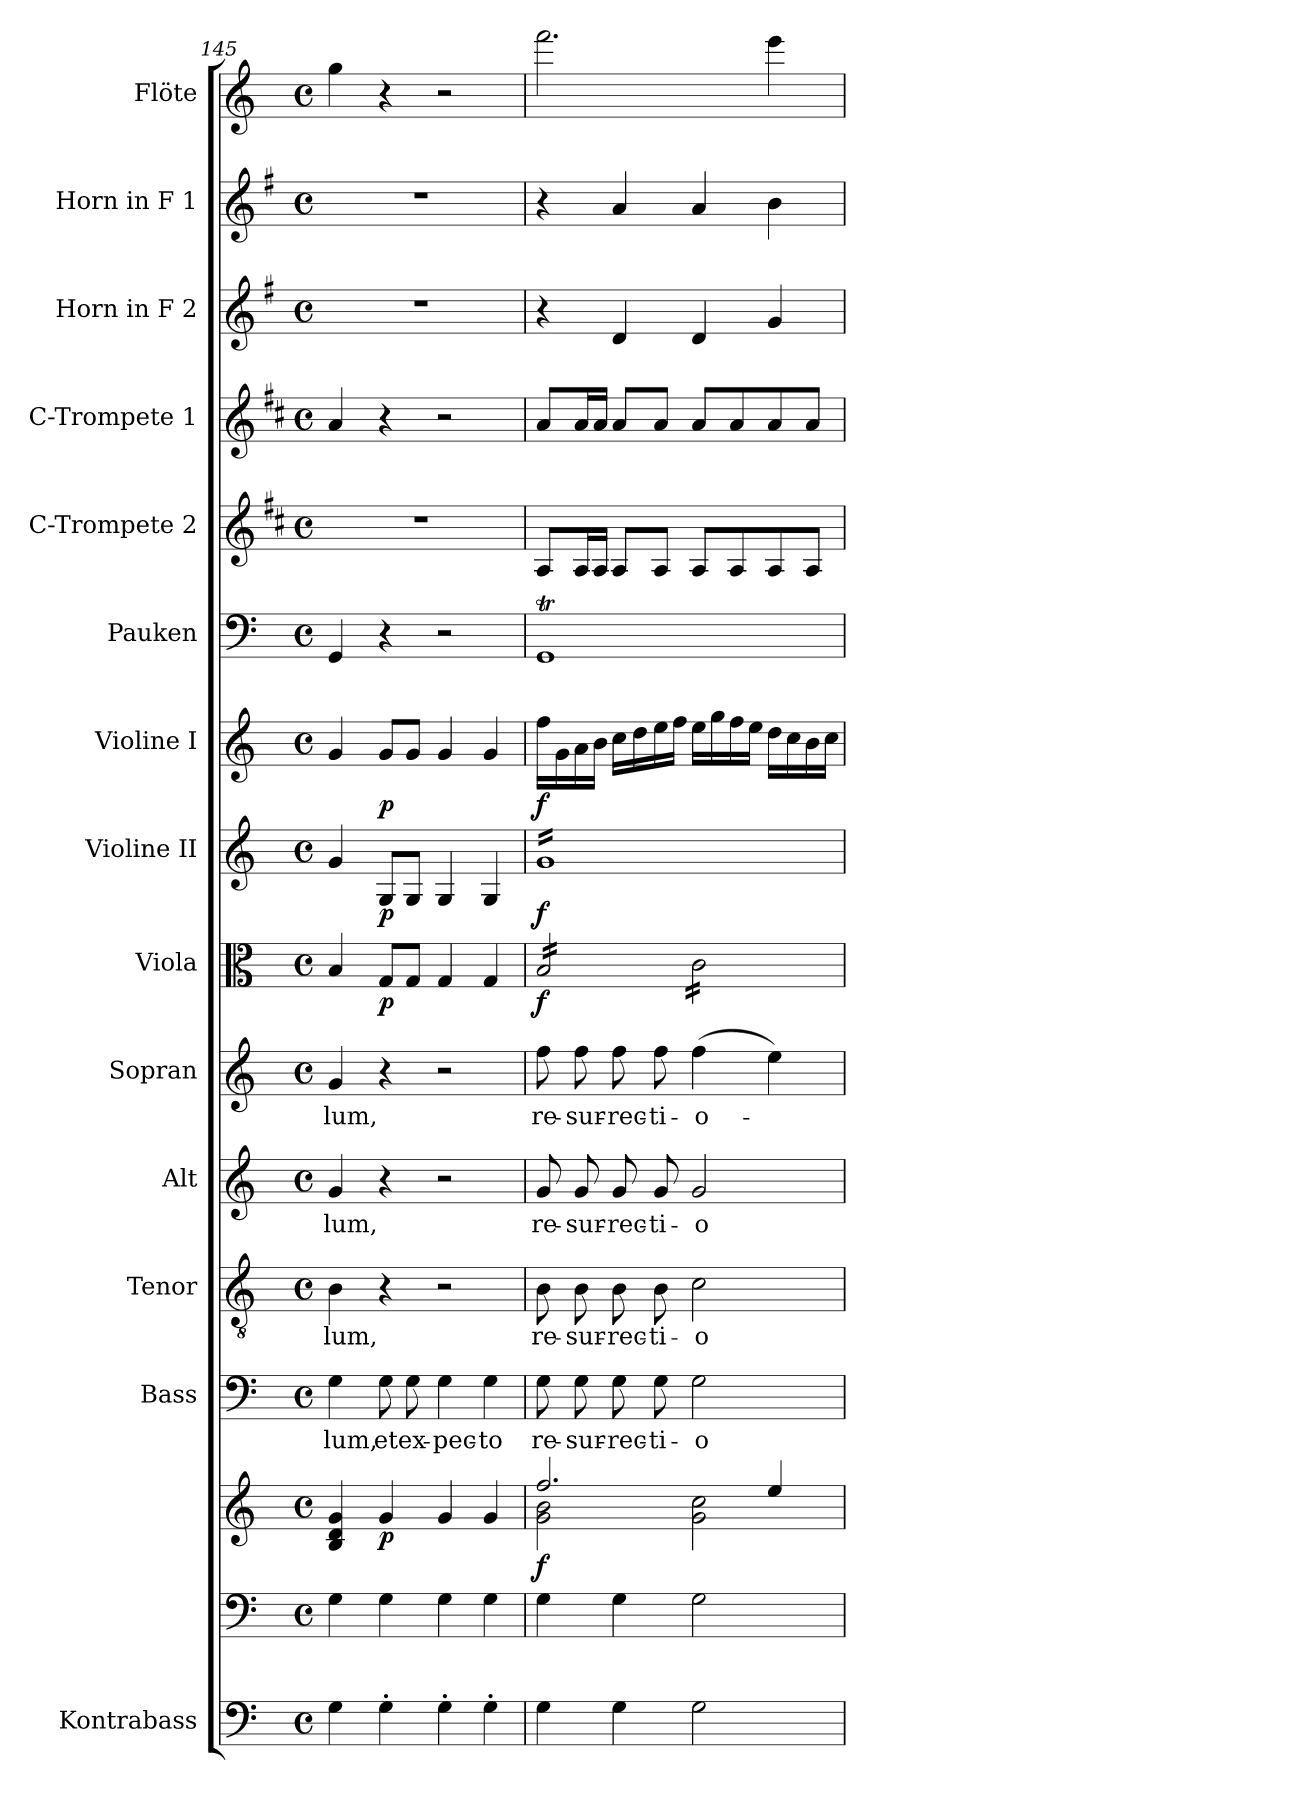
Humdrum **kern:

**kern	**kern	**kern	**dynam	**kern	**text	**kern	**text	**kern	**text	**kern	**text	**kern	**dynam	**kern	**dynam	**kern	**dynam	**kern	**kern	**kern	**kern	**kern	**kern
*part15	*part14	*part14	*part14	*part13	*part13	*part12	*part12	*part11	*part11	*part10	*part10	*part9	*part9	*part8	*part8	*part7	*part7	*part6	*part5	*part4	*part3	*part2	*part1
*staff16	*staff15	*staff14	*staff14/15	*staff13	*staff13	*staff12	*staff12	*staff11	*staff11	*staff10	*staff10	*staff9	*staff9	*staff8	*staff8	*staff7	*staff7	*staff6	*staff5	*staff4	*staff3	*staff2	*staff1
*I"Kontrabass	*	*	*	*I"Bass	*	*I"Tenor	*	*I"Alt	*	*I"Sopran	*	*I"Viola	*	*I"Violine II	*	*I"Violine I	*	*I"Pauken	*I"C-Trompete 2	*I"C-Trompete 1	*I"Horn in F 2	*I"Horn in F 1	*I"Flöte
*I'Kb.	*	*	*	*I'B.	*	*I'T.	*	*I'A.	*	*I'S.	*	*I'Vla.	*	*I'Vl. II	*	*I'Vl. I	*	*I'Pk.	*I'C Trp. 2	*I'C Trp. 1	*	*	*I'Fl.
*clefF4	*clefF4	*clefG2	*	*clefF4	*	*clefGv2	*	*clefG2	*	*clefG2	*	*clefC3	*	*clefG2	*	*clefG2	*	*clefF4	*clefG2	*clefG2	*clefG2	*clefG2	*clefG2
*ITrd7c12	*	*	*	*	*	*	*	*	*	*	*	*	*	*	*	*	*	*	*ITrd1c2	*ITrd1c2	*ITrd4c7	*ITrd4c7	*
*k[]	*k[]	*k[]	*	*k[]	*	*k[]	*	*k[]	*	*k[]	*	*k[]	*	*k[]	*	*k[]	*	*k[]	*k[]	*k[]	*k[]	*k[]	*k[]
*C:	*C:	*C:	*	*C:	*	*C:	*	*C:	*	*C:	*	*C:	*	*C:	*	*C:	*	*C:	*C:	*C:	*C:	*C:	*C:
*M4/4	*M4/4	*M4/4	*	*M4/4	*	*M4/4	*	*M4/4	*	*M4/4	*	*M4/4	*	*M4/4	*	*M4/4	*	*M4/4	*M4/4	*M4/4	*M4/4	*M4/4	*M4/4
*met(c)	*met(c)	*met(c)	*	*met(c)	*	*met(c)	*	*met(c)	*	*met(c)	*	*met(c)	*	*met(c)	*	*met(c)	*	*met(c)	*met(c)	*met(c)	*met(c)	*met(c)	*met(c)
=145	=145	=145	=145	=145	=145	=145	=145	=145	=145	=145	=145	=145	=145	=145	=145	=145	=145	=145	=145	=145	=145	=145	=145
!	!	!	!	!	!LO:LY:b	!	!LO:LY:b	!	!LO:LY:b	!	!LO:LY:b	!	!	!	!	!	!	!	!	!	!	!	!
4GG\	4G\	4B/ 4d/ 4g/	.	4G\	-lum,	4B\	-lum,	4g/	-lum,	4g/	-lum,	4B/	.	4g/	.	4g/	.	4GG/	1r	4g/	1r	1r	4gg\
!	!	!	!LO:DY:b	!	!LO:LY:b	!	!	!	!	!	!	!	!LO:DY:b	!	!LO:DY:b	!	!LO:DY:b	!	!	!	!	!	!
4GG'>\	4G\	4g/	p	8G\	et	4r	.	4r	.	4r	.	8G/L	p	8G/L	p	8g/L	p	4r	.	4r	.	.	4r
!	!	!	!	!	!LO:LY:b	!	!	!	!	!	!	!	!	!	!	!	!	!	!	!	!	!	!
.	.	.	.	8G\	ex-	.	.	.	.	.	.	8G/J	.	8G/J	.	8g/J	.	.	.	.	.	.	.
!	!	!	!	!	!LO:LY:b	!	!	!	!	!	!	!	!	!	!	!	!	!	!	!	!	!	!
4GG'>\	4G\	4g/	.	4G\	-pec-	2r	.	2r	.	2r	.	4G/	.	4G/	.	4g/	.	2r	.	2r	.	.	2r
!	!	!	!	!	!LO:LY:b	!	!	!	!	!	!	!	!	!	!	!	!	!	!	!	!	!	!
4GG'>\	4G\	4g/	.	4G\	-to	.	.	.	.	.	.	4G/	.	4G/	.	4g/	.	.	.	.	.	.	.
=146	=146	=146	=146	=146	=146	=146	=146	=146	=146	=146	=146	=146	=146	=146	=146	=146	=146	=146	=146	=146	=146	=146	=146
*	*	*^	*	*	*	*	*	*	*	*	*	*	*	*	*	*	*	*	*	*	*	*	*
!	!	!	!	!LO:DY:b	!	!LO:LY:b	!	!LO:LY:b	!	!LO:LY:b	!	!LO:LY:b	!	!LO:DY:b	!	!LO:DY:b	!	!LO:DY:b	!	!	!	!	!	!
*	*	*	*	*	*	*	*	*	*	*	*	*	*tremolo	*	*	*	*	*	*	*	*	*	*	*
*	*	*	*	*	*	*	*	*	*	*	*	*	*	*	*tremolo	*	*	*	*	*	*	*	*	*
4GG\	4G\	2.ff/	2g\ 2b\	f	8G\	re-	8B\	re-	8g/	re-	8ff\	re-	16B/LL	f	16gLL	f	16ff\LL	f	1GGT	8G/L	8g/L	4r	4r	2.fff\
.	.	.	.	.	.	.	.	.	.	.	.	.	16B/	.	16g	.	16g\	.	.	.	.	.	.	.
!	!	!	!	!	!	!LO:LY:b	!	!LO:LY:b	!	!LO:LY:b	!	!LO:LY:b	!	!	!	!	!	!	!	!	!	!	!	!
.	.	.	.	.	8G\	-sur-	8B\	-sur-	8g/	-sur-	8ff\	-sur-	16B/	.	16g	.	16a\	.	.	16G/L	16g/L	.	.	.
.	.	.	.	.	.	.	.	.	.	.	.	.	16B/	.	16g	.	16b\JJ	.	.	16G/JJ	16g/JJ	.	.	.
!	!	!	!	!	!	!LO:LY:b	!	!LO:LY:b	!	!LO:LY:b	!	!LO:LY:b	!	!	!	!	!	!	!	!	!	!	!	!
4GG\	4G\	.	.	.	8G\	-rec-	8B\	-rec-	8g/	-rec-	8ff\	-rec-	16B/	.	16g	.	16cc\LL	.	.	8G/L	8g/L	4G/	4d/	.
.	.	.	.	.	.	.	.	.	.	.	.	.	16B/	.	16g	.	16dd\	.	.	.	.	.	.	.
!	!	!	!	!	!	!LO:LY:b	!	!LO:LY:b	!	!LO:LY:b	!	!LO:LY:b	!	!	!	!	!	!	!	!	!	!	!	!
.	.	.	.	.	8G\	-ti-	8B\	-ti-	8g/	-ti-	8ff\	-ti-	16B/	.	16g	.	16ee\	.	.	8G/J	8g/J	.	.	.
.	.	.	.	.	.	.	.	.	.	.	.	.	16B/JJ	.	16g	.	16ff\JJ	.	.	.	.	.	.	.
!	!	!	!	!	!	!LO:LY:b	!	!LO:LY:b	!	!LO:LY:b	!	!LO:LY:b	!	!	!	!	!	!	!	!	!	!	!	!
2GG\	2G\	.	2g\ 2cc\	.	2G\	-o-	2c\	-o-	2g/	-o-	(>4ff\	-o-	16c\LL	.	16g	.	16ee\LL	.	.	8G/L	8g/L	4G/	4d/	.
.	.	.	.	.	.	.	.	.	.	.	.	.	16c\	.	16g	.	16gg\	.	.	.	.	.	.	.
.	.	.	.	.	.	.	.	.	.	.	.	.	16c\	.	16g	.	16ff\	.	.	8G/	8g/	.	.	.
.	.	.	.	.	.	.	.	.	.	.	.	.	16c\	.	16g	.	16ee\JJ	.	.	.	.	.	.	.
.	.	4ee/	.	.	.	.	.	.	.	.	4ee\)	.	16c\	.	16g	.	16dd\LL	.	.	8G/	8g/	4c/	4e\	4eee\
.	.	.	.	.	.	.	.	.	.	.	.	.	16c\	.	16g	.	16cc\	.	.	.	.	.	.	.
.	.	.	.	.	.	.	.	.	.	.	.	.	16c\	.	16g	.	16b\	.	.	8G/J	8g/J	.	.	.
.	.	.	.	.	.	.	.	.	.	.	.	.	16c\JJ	.	16gJJ	.	16cc\JJ	.	.	.	.	.	.	.
*	*	*	*	*	*	*	*	*	*	*	*	*	*	*	*Xtremolo	*	*	*	*	*	*	*	*	*
*	*	*	*	*	*	*	*	*	*	*	*	*	*Xtremolo	*	*	*	*	*	*	*	*	*	*	*
*	*	*v	*v	*	*	*	*	*	*	*	*	*	*	*	*	*	*	*	*	*	*	*	*	*
=	=	=	=	=	=	=	=	=	=	=	=	=	=	=	=	=	=	=	=	=	=	=	=
*-	*-	*-	*-	*-	*-	*-	*-	*-	*-	*-	*-	*-	*-	*-	*-	*-	*-	*-	*-	*-	*-	*-	*-
